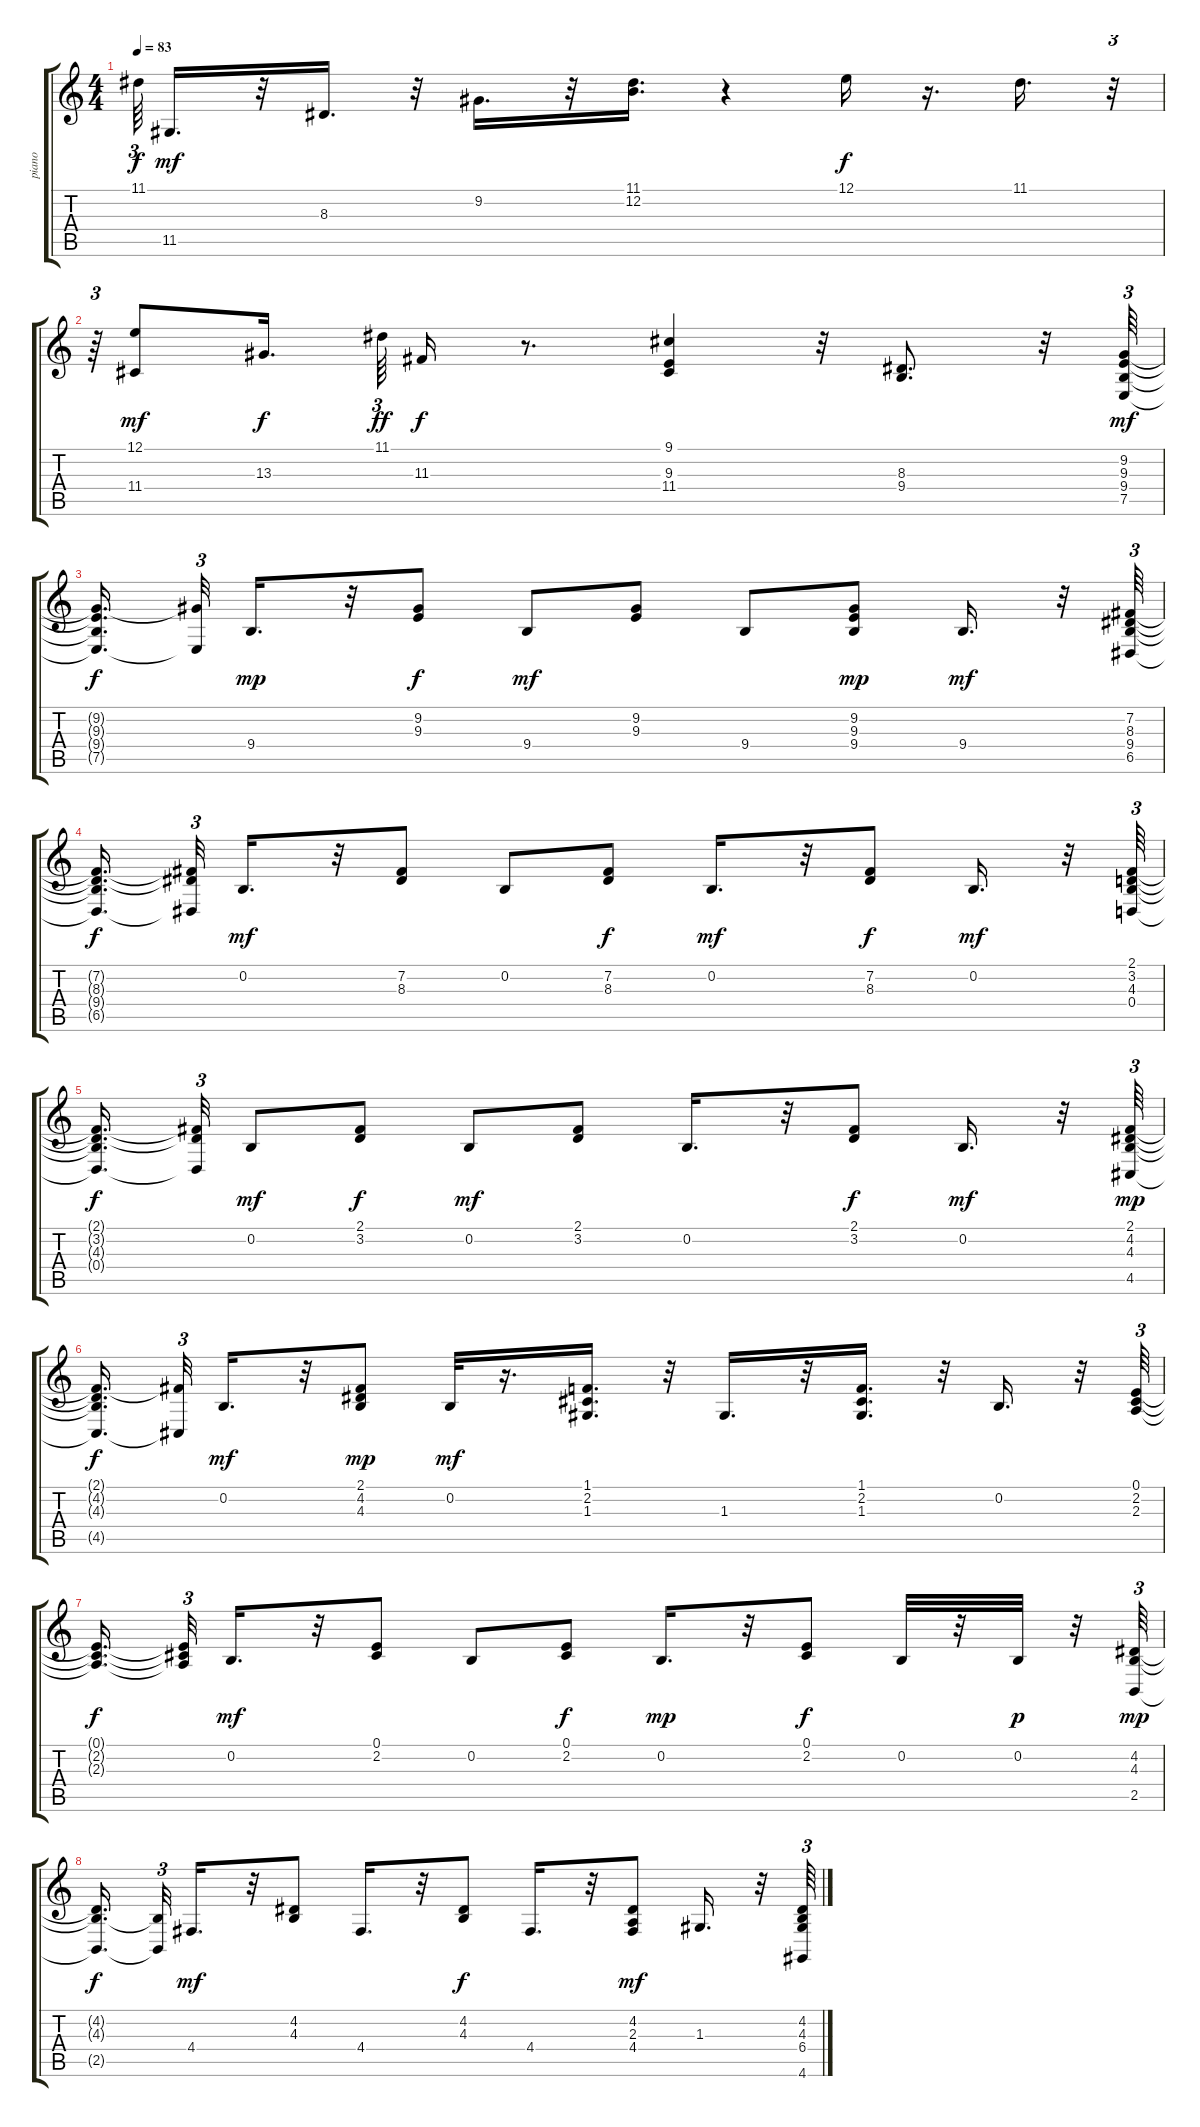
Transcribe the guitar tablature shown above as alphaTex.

\track ("piano" "piano") {instrument acousticgrandpiano}
\staff {score tabs}
\tuning (E4 B3 G3 D3 A2 E2) {hide}
\ts (4 4)
\tempo 83
\clef g2
\ks c
11.1{t}.64{tu (3 2) dy f} 11.5.16{d dy mf} r.32 8.3.16{d} r.32 9.2.16{d} r.32 (11.1 12.2).16{d} r.4 12.1.16{dy f} r.16{d} 11.1.16{d} r.32{tu (3 2)} |
r.64{tu (3 2)} (12.1 11.4).8{dy mf} 13.3.16{d dy f beam splitsecondary} 11.1.64{tu (3 2) dy ff} 11.3.16{dy f} r.8{d} (9.1 9.3 11.4).4 r.32 (8.3 9.4).8{d} r.32 (9.2 9.3 9.4 7.5).64{tu (3 2) dy mf} |
(9.2{t} 9.3{t} 9.4{t} 7.5{t}).16{d dy f beam splitsecondary} (9.2{t} 7.5{t}).32{tu (3 2)} 9.4.16{d dy mp} r.32 (9.2 9.3).8{dy f} 9.4.8{dy mf} (9.2 9.3).8 9.4.8 (9.2 9.3 9.4).8{dy mp} 9.4.16{d dy mf} r.32 (7.2 8.3 9.4 6.5).64{tu (3 2)} |
(7.2{t} 8.3{t} 9.4{t} 6.5{t}).16{d dy f beam splitsecondary} (7.2{t} 8.3{t} 6.5{t}).32{tu (3 2)} 0.2.16{d dy mf} r.32 (7.2 8.3).8 0.2.8 (7.2 8.3).8{dy f} 0.2.16{d dy mf} r.32 (7.2 8.3).8{dy f} 0.2.16{d dy mf} r.32 (2.1 3.2 4.3 0.4).64{tu (3 2)} |
(2.1{t} 3.2{t} 4.3{t} 0.4{t}).16{d dy f beam splitsecondary} (2.1{t} 3.2{t} 0.4{t}).32{tu (3 2)} 0.2.8{dy mf} (2.1 3.2).8{dy f} 0.2.8{dy mf} (2.1 3.2).8 0.2.16{d} r.32 (2.1 3.2).8{dy f} 0.2.16{d dy mf} r.32 (2.1 4.2 4.3 4.5).64{tu (3 2) dy mp} |
(2.1{t} 4.2{t} 4.3{t} 4.5{t}).16{d dy f beam splitsecondary} (2.1{t} 4.5{t}).32{tu (3 2)} 0.2.16{d dy mf} r.32 (2.1 4.2 4.3).8{dy mp} 0.2.32{dy mf} r.16{d} (1.1 2.2 1.3).16{d} r.32 1.3.16{d} r.32 (1.1 2.2 1.3).16{d} r.32 0.2.16{d} r.32 (0.1 2.2 2.3).64{tu (3 2)} |
(0.1{t} 2.2{t} 2.3{t}).16{d dy f beam splitsecondary} (0.1{t} 2.2{t} 2.3{t}).32{tu (3 2)} 0.2.16{d dy mf} r.32 (0.1 2.2).8 0.2.8 (0.1 2.2).8{dy f} 0.2.16{d dy mp} r.32 (0.1 2.2).8{dy f} 0.2.32 r.32 0.2.32{dy p} r.32 (4.2 4.3 2.5).64{tu (3 2) dy mp} |
(4.2{t} 4.3{t} 2.5{t}).16{d dy f beam splitsecondary} (4.3{t} 2.5{t}).32{tu (3 2)} 4.4.16{d dy mf} r.32 (4.2 4.3).8 4.4.16{d} r.32 (4.2 4.3).8{dy f} 4.4.16{d} r.32 (4.2 2.3 4.4).8{dy mf} 1.3.16{d} r.32 (4.2 4.3 6.4 4.6).64{tu (3 2)}
